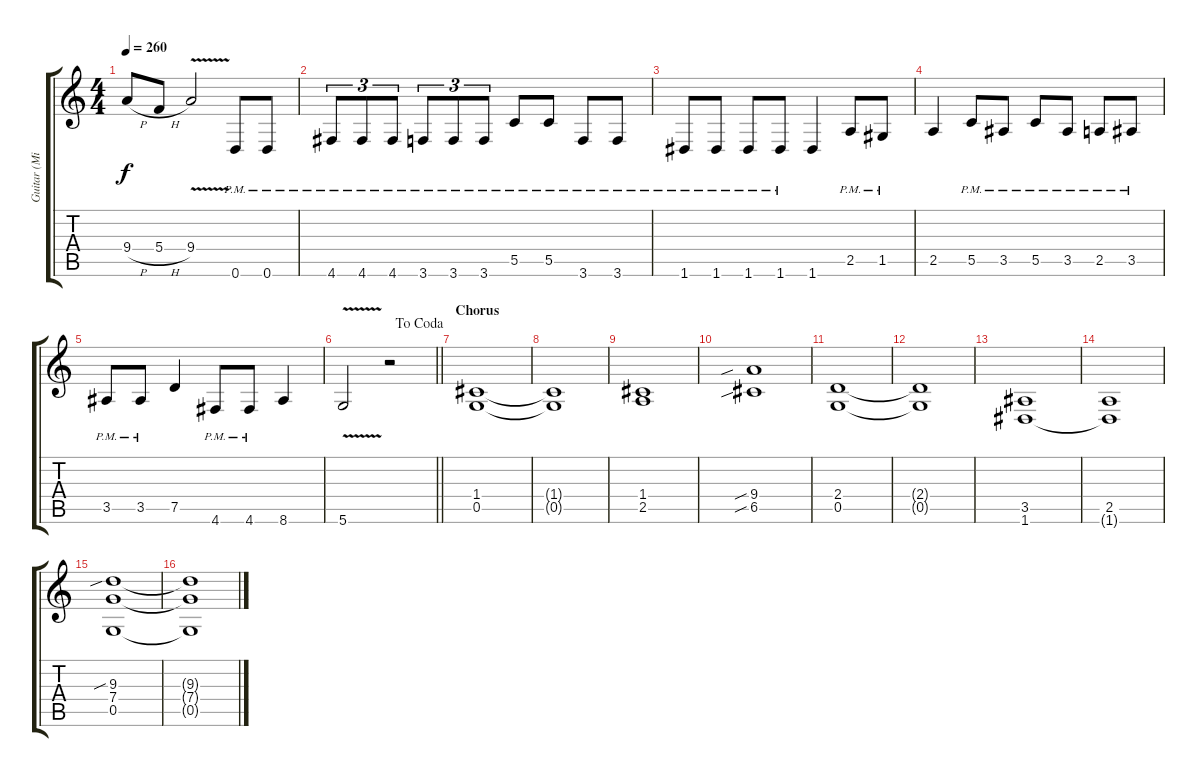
\track ("Guitar (Mika)" "Guitar (Mi") {instrument overdrivenguitar}
\staff {score tabs}
\tuning (D4 A3 F3 C3 G2 D2) {hide}
\ts (4 4)
\tempo 260
\clef g2
\ks c
9.4{h}.8{dy f} 5.4{h}.8 9.4{v}.2 0.6{pm}.8 0.6{pm}.8 |
4.6{pm}.8{tu (3 2)} 4.6{pm}.8{tu (3 2)} 4.6{pm}.8{tu (3 2)} 3.6{pm}.8{tu (3 2)} 3.6{pm}.8{tu (3 2)} 3.6{pm}.8{tu (3 2)} 5.5{pm}.8 5.5{pm}.8 3.6{pm}.8 3.6{pm}.8 |
1.6{pm}.8 1.6{pm}.8 1.6{pm}.8 1.6{pm}.8 1.6.4 2.5{pm}.8 1.5{pm}.8 |
2.5.4 5.5{pm}.8 3.5{pm}.8 5.5{pm}.8 3.5{pm}.8 2.5{pm}.8 3.5{pm}.8 |
3.5{pm}.8 3.5{pm}.8 7.5.4 4.6{pm}.8 4.6{pm}.8 8.6.4 |
\jump dacoda
\barLineRight lightlight
5.6{v}.2 r.2 |
\section ("" "Chorus")
(1.4 0.5).1 |
(1.4{t} 0.5{t}).1 |
(1.4 2.5).1 |
(9.4{sib} 6.5{sib}).1 |
(2.4 0.5).1 |
(2.4{t} 0.5{t}).1 |
(3.5 1.6).1 |
(2.5 1.6{t}).1 |
(9.3{sib} 7.4 0.5).1 |
(9.3{t} 7.4{t} 0.5{t}).1
